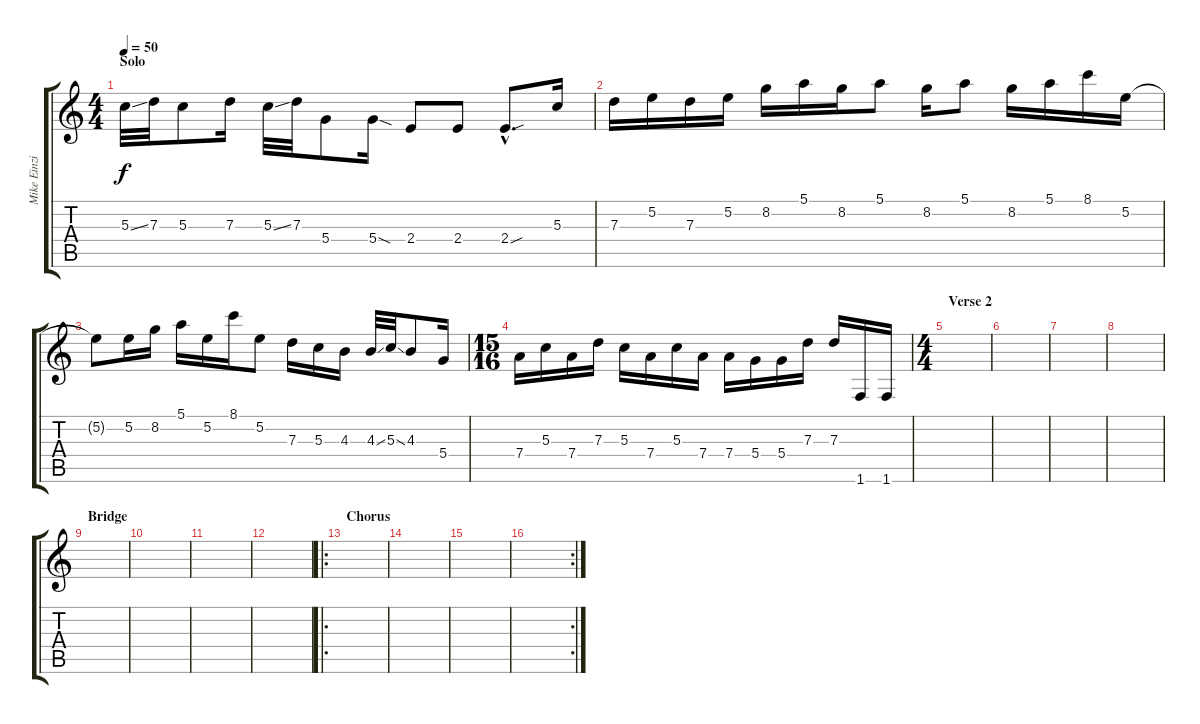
\track ("Mike Einziger2" "Mike Einzi") {instrument electricguitarclean}
\staff {score tabs}
\tuning (E4 B3 G3 D3 A2 E2) {hide}
\ts (4 4)
\section ("" "Solo")
\tempo 50
\clef g2
\ks c
5.3{ss}.32{dy f} 7.3.32 5.3.8 7.3.16 5.3{ss}.32 7.3.32 5.4.8 5.4{sod}.16 2.4.8 2.4.8 2.4{sou hac}.8{d} 5.3.16 |
7.3.16 5.2.16 7.3.16 5.2.16 8.2.16 5.1.16 8.2.16 5.1.8 8.2.16 5.1.8 8.2.16 5.1.16 8.1.16 5.2.16 |
5.2{t}.8 5.2.16 8.2.16 5.1.16 5.2.16 8.1.16 5.2.8 7.3.16 5.3.16 4.3.16 4.3{ss}.32 5.3{ss}.32 4.3.8 5.4.16 |
\ts (15 16)
7.4.16 5.3.16 7.4.16 7.3.16 5.3.16 7.4.16 5.3.16 7.4.16 7.4.16 5.4.16 5.4.16 7.3.16 7.3.16 1.6.16{instrument acousticguitarnylon} 1.6.16 |
\ts (4 4)
\section ("" "Verse 2")
|
|
|
|
\section ("" "Bridge")
|
|
|
|
\ro
\section ("" "Chorus")
|
|
|
\rc 2
